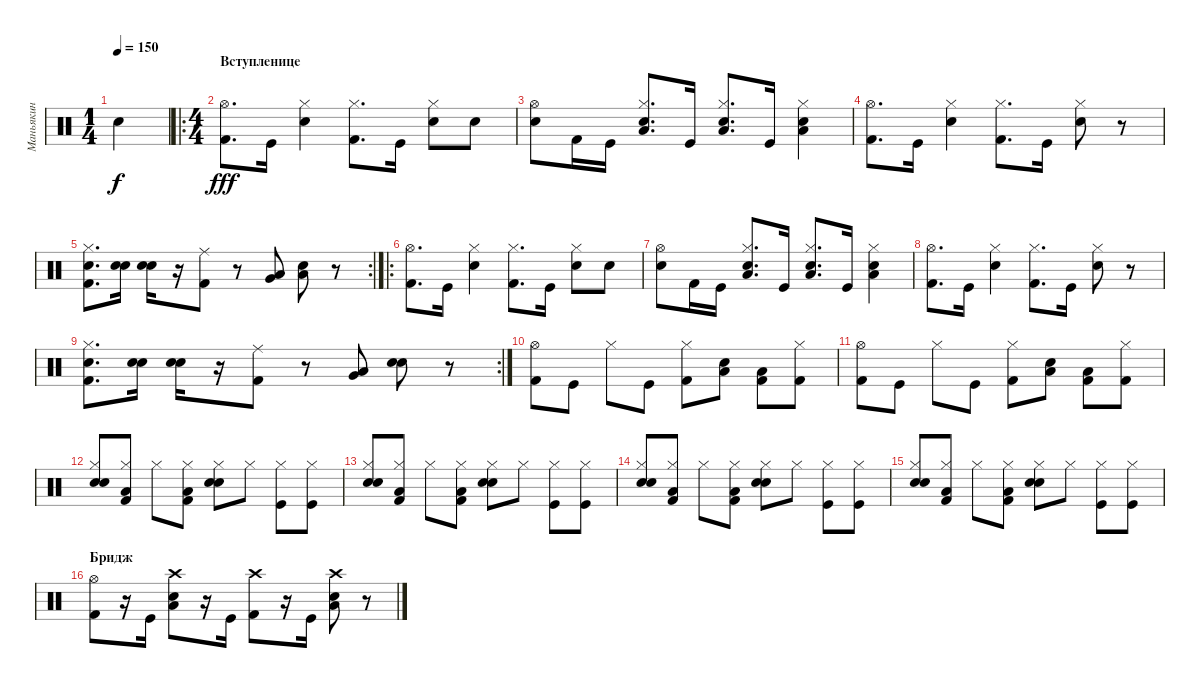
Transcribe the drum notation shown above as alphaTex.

\track ("Маньякин" "Маньякин") {instrument percussion}
\staff {score}
\articulation defaults
\ts (1 4)
\tempo 150
\clef neutral
\ks c "Snare (hit) 2".4{dy f}
|
\ro
\ts (4 4)
\section ("" "Вступленице")
("Hi-Hat (open)" "Kick (hit) 2").8{d dy fff} "Kick (hit)".16 ("Hi-Hat (closed)" "Snare (hit) 2").4 ("Hi-Hat (closed)" "Kick (hit) 2").8{d} "Kick (hit)".16 ("Hi-Hat (closed)" "Snare (hit) 2").8 "Snare (hit) 2".8 |
("Hi-Hat (open)" "Snare (hit) 2").8 "Kick (hit) 2".16 "Kick (hit)".16 ("Hi-Hat (closed)" "Low Tom (hit)" "Snare (hit) 2").8{d} "Kick (hit)".16 ("Hi-Hat (closed)" "Low Tom (hit)" "Snare (hit) 2").8{d} "Kick (hit)".16 ("Hi-Hat (closed)" "Low Tom (hit)" "Snare (hit) 2").4 |
("Hi-Hat (open)" "Kick (hit) 2").8{d} "Kick (hit)".16 ("Hi-Hat (closed)" "Snare (hit) 2").4 ("Hi-Hat (closed)" "Kick (hit) 2").8{d} "Kick (hit)".16 ("Hi-Hat (closed)" "Snare (hit) 2").8 r.8 |
\rc 2
("Hi-Hat (closed)" "Snare (hit) 2" "Kick (hit) 2").8{d} ("Electric Snare (hit)" "Snare (hit) 2").16 ("Snare (hit) 2" "Electric Snare (hit)").16 r.16 ("Ride (middle)" "Kick (hit) 2").8 r.8 ("Very Low Tom (hit)" "Low Tom (hit)").8 ("Low Tom (hit)" "Snare (hit) 2").8 r.8 |
\ro
("Hi-Hat (open)" "Kick (hit) 2").8{d} "Kick (hit)".16 ("Hi-Hat (closed)" "Snare (hit) 2").4 ("Hi-Hat (closed)" "Kick (hit) 2").8{d} "Kick (hit)".16 ("Hi-Hat (closed)" "Snare (hit) 2").8 "Snare (hit) 2".8 |
("Hi-Hat (open)" "Snare (hit) 2").8 "Kick (hit) 2".16 "Kick (hit)".16 ("Hi-Hat (closed)" "Low Tom (hit)" "Snare (hit) 2").8{d} "Kick (hit)".16 ("Hi-Hat (closed)" "Low Tom (hit)" "Snare (hit) 2").8{d} "Kick (hit)".16 ("Hi-Hat (closed)" "Low Tom (hit)" "Snare (hit) 2").4 |
("Hi-Hat (open)" "Kick (hit) 2").8{d} "Kick (hit)".16 ("Hi-Hat (closed)" "Snare (hit) 2").4 ("Hi-Hat (closed)" "Kick (hit) 2").8{d} "Kick (hit)".16 ("Hi-Hat (closed)" "Snare (hit) 2").8 r.8 |
\rc 2
("Hi-Hat (closed)" "Snare (hit) 2" "Kick (hit) 2").8{d} ("Electric Snare (hit)" "Snare (hit) 2").16 ("Snare (hit) 2" "Electric Snare (hit)").16 r.16 ("Ride (middle)" "Kick (hit) 2").8 r.8 ("Very Low Tom (hit)" "Low Tom (hit)").8 ("Electric Snare (hit)" "Snare (hit) 2").8 r.8 |
("Hi-Hat (open)" "Kick (hit) 2").8 "Kick (hit)".8 "Hi-Hat (closed)".8 "Kick (hit)".8 ("Kick (hit) 2" "Hi-Hat (closed)").8 ("Snare (hit) 2" "Low Tom (hit)").8 ("Low Floor Tom (hit)" "Kick (hit) 2").8 ("Kick (hit) 2" "Hi-Hat (closed)").8 |
("Hi-Hat (open)" "Kick (hit) 2").8 "Kick (hit)".8 "Hi-Hat (closed)".8 "Kick (hit)".8 ("Kick (hit) 2" "Hi-Hat (closed)").8 ("Snare (hit) 2" "Low Tom (hit)").8 ("Low Floor Tom (hit)" "Kick (hit) 2").8 ("Kick (hit) 2" "Hi-Hat (closed)").8 |
("Electric Snare (hit)" "Snare (hit) 2" "Hi-Hat (closed)").8 ("Hi-Hat (closed)" "Low Floor Tom (hit)" "Kick (hit) 2").8 "Hi-Hat (closed)".8 ("Hi-Hat (closed)" "Low Floor Tom (hit)" "Kick (hit) 2").8 ("Hi-Hat (closed)" "Electric Snare (hit)" "Snare (hit) 2").8 "Hi-Hat (closed)".8 ("Hi-Hat (closed)" "Kick (hit)").8 ("Hi-Hat (closed)" "Kick (hit)").8 |
("Electric Snare (hit)" "Snare (hit) 2" "Hi-Hat (closed)").8 ("Hi-Hat (closed)" "Low Floor Tom (hit)" "Kick (hit) 2").8 "Hi-Hat (closed)".8 ("Hi-Hat (closed)" "Low Floor Tom (hit)" "Kick (hit) 2").8 ("Hi-Hat (closed)" "Electric Snare (hit)" "Snare (hit) 2").8 "Hi-Hat (closed)".8 ("Hi-Hat (closed)" "Kick (hit)").8 ("Hi-Hat (closed)" "Kick (hit)").8 |
("Electric Snare (hit)" "Snare (hit) 2" "Hi-Hat (closed)").8 ("Hi-Hat (closed)" "Low Floor Tom (hit)" "Kick (hit) 2").8 "Hi-Hat (closed)".8 ("Hi-Hat (closed)" "Low Floor Tom (hit)" "Kick (hit) 2").8 ("Hi-Hat (closed)" "Electric Snare (hit)" "Snare (hit) 2").8 "Hi-Hat (closed)".8 ("Hi-Hat (closed)" "Kick (hit)").8 ("Hi-Hat (closed)" "Kick (hit)").8 |
("Electric Snare (hit)" "Snare (hit) 2" "Hi-Hat (closed)").8 ("Hi-Hat (closed)" "Low Floor Tom (hit)" "Kick (hit) 2").8 "Hi-Hat (closed)".8 ("Hi-Hat (closed)" "Low Floor Tom (hit)" "Kick (hit) 2").8 ("Hi-Hat (closed)" "Electric Snare (hit)" "Snare (hit) 2").8 "Hi-Hat (closed)".8 ("Hi-Hat (closed)" "Kick (hit)").8 ("Hi-Hat (closed)" "Kick (hit)").8 |
\section ("" "Бридж")
("Kick (hit) 2" "Hi-Hat (open)").8 r.16 "Kick (hit)".16 ("Low Tom (hit)" "Snare (hit) 2" "Crash high (hit)").8 r.16 "Kick (hit)".16 ("Kick (hit) 2" "Crash high (hit)").8 r.16 "Kick (hit)".16 ("Low Tom (hit)" "Snare (hit) 2" "Crash high (hit)").8 r.8
